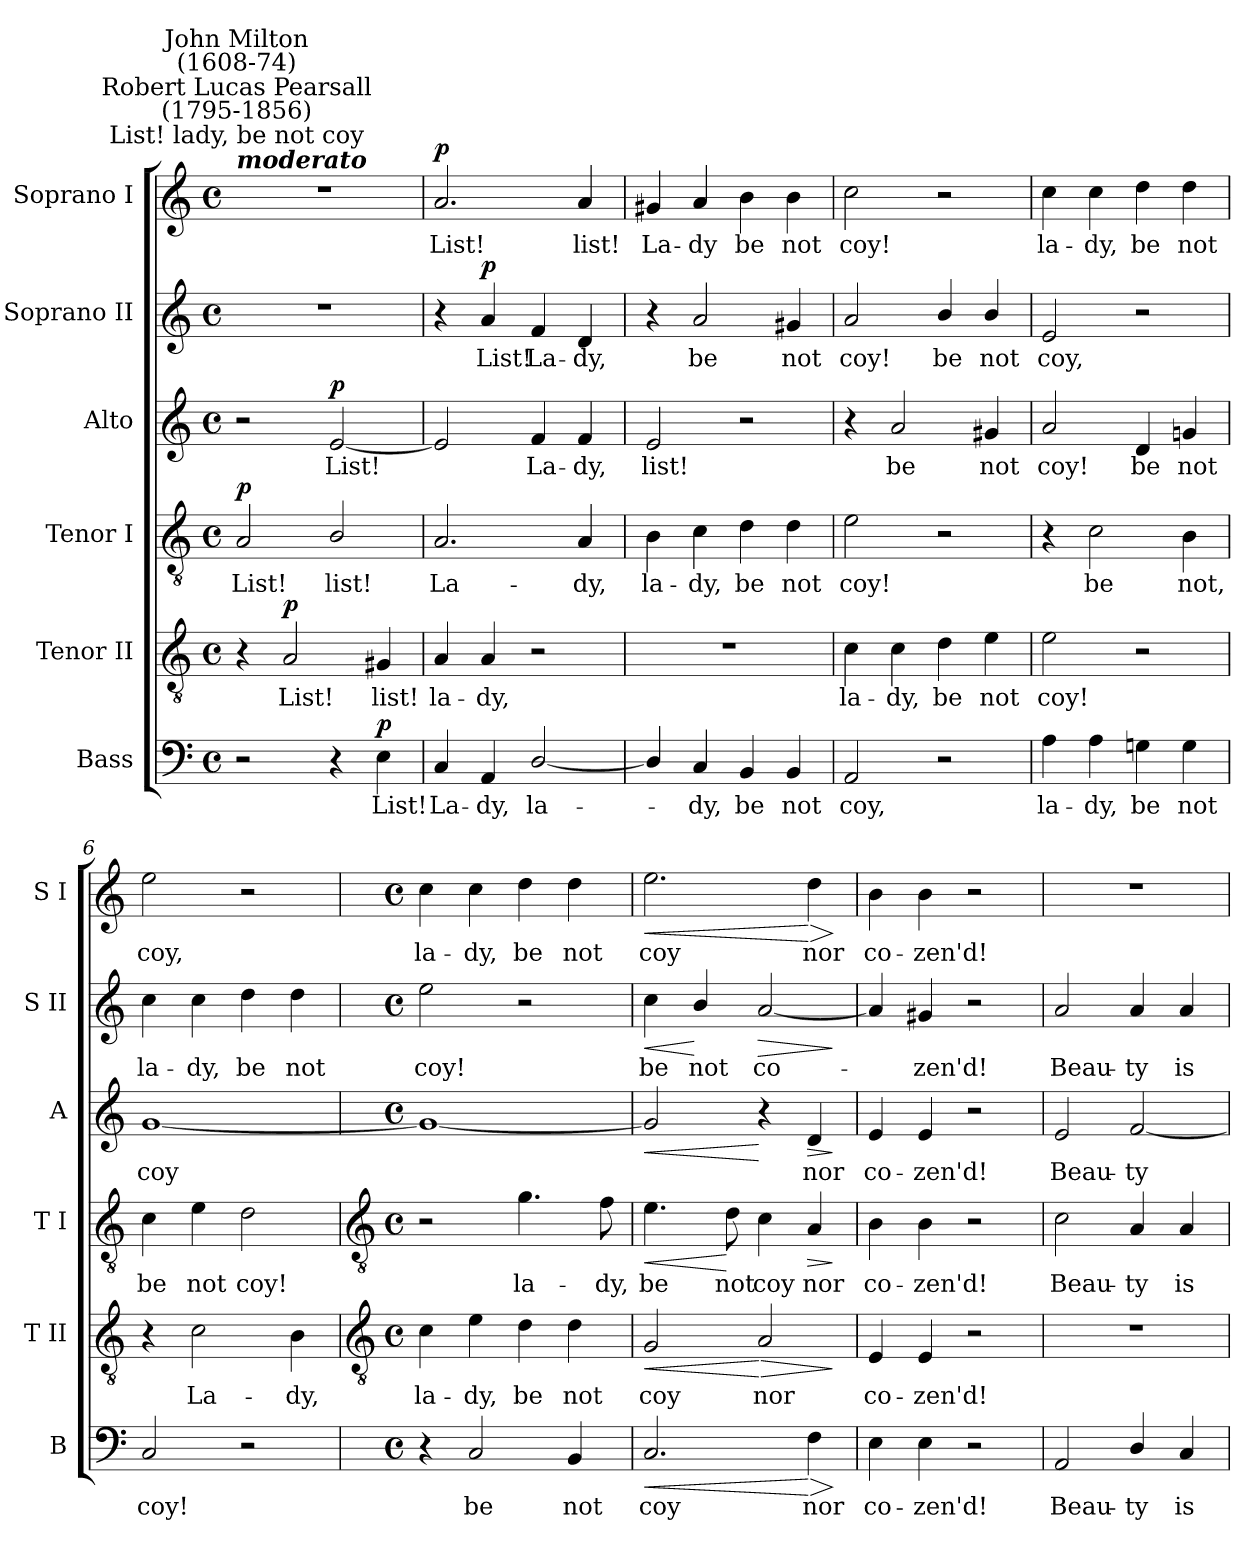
**kern	**text	**dynam	**kern	**text	**dynam	**kern	**text	**dynam	**kern	**text	**dynam	**kern	**text	**dynam	**kern	**text	**dynam
*part6	*part6	*part6	*part5	*part5	*part5	*part4	*part4	*part4	*part3	*part3	*part3	*part2	*part2	*part2	*part1	*part1	*part1
*staff6	*staff6	*staff6	*staff5	*staff5	*staff5	*staff4	*staff4	*staff4	*staff3	*staff3	*staff3	*staff2	*staff2	*staff2	*staff1	*staff1	*staff1
*I"Bass	*	*	*I"Tenor II	*	*	*I"Tenor I	*	*	*I"Alto	*	*	*I"Soprano II	*	*	*I"Soprano I	*	*
*I'B	*	*	*I'T II	*	*	*I'T I	*	*	*I'A	*	*	*I'S II	*	*	*I'S I	*	*
*clefF4	*	*	*clefGv2	*	*	*clefGv2	*	*	*clefG2	*	*	*clefG2	*	*	*clefG2	*	*
*k[]	*	*	*k[]	*	*	*k[]	*	*	*k[]	*	*	*k[]	*	*	*k[]	*	*
*C:	*	*	*C:	*	*	*C:	*	*	*C:	*	*	*C:	*	*	*C:	*	*
*M4/4	*	*	*M4/4	*	*	*M4/4	*	*	*M4/4	*	*	*M4/4	*	*	*M4/4	*	*
*met(c)	*	*	*met(c)	*	*	*met(c)	*	*	*met(c)	*	*	*met(c)	*	*	*met(c)	*	*
=1	=1	=1	=1	=1	=1	=1	=1	=1	=1	=1	=1	=1	=1	=1	=1	=1	=1
!	!	!	!	!	!	!	!	!	!	!	!	!	!	!	!LO:TX:a:Bi:t=moderato	!	!
!	!	!	!	!	!	!	!	!	!	!	!	!	!	!	!LO:TX:a:cj:t=List! lady, be not coy	!	!
!	!	!	!	!	!	!	!	!	!	!	!	!	!	!	!LO:TX:a:cj:t=Robert Lucas Pearsall\n(1795-1856)	!	!
!	!	!	!	!	!	!	!	!	!	!	!	!	!	!	!LO:TX:a:cj:t=John Milton\n(1608-74)	!	!
!	!	!	!	!	!	!	!LO:LY:b	!LO:DY:b	!	!	!	!	!	!	!	!	!
2r	.	.	4r	.	.	2A	List!	p	2r	.	.	1r	.	.	1r	.	.
!	!	!	!	!LO:LY:b	!LO:DY:b	!	!	!	!	!	!	!	!	!	!	!	!
.	.	.	2A	List!	p	.	.	.	.	.	.	.	.	.	.	.	.
!	!	!	!	!	!	!	!LO:LY:b	!	!	!LO:LY:b	!LO:DY:b	!	!	!	!	!	!
4r	.	.	.	.	.	2B/	list!	.	[2e	List!	p	.	.	.	.	.	.
!	!LO:LY:b	!LO:DY:b	!	!LO:LY:b	!	!	!	!	!	!	!	!	!	!	!	!	!
4E	List!	p	4G#X	list!	.	.	.	.	.	.	.	.	.	.	.	.	.
=2	=2	=2	=2	=2	=2	=2	=2	=2	=2	=2	=2	=2	=2	=2	=2	=2	=2
!	!LO:LY:b	!	!	!LO:LY:b	!	!	!LO:LY:b	!	!	!	!	!	!	!	!	!LO:LY:b	!LO:DY:b
4C	La-	.	4A	la-	.	2.A	La-	.	2e]	.	.	4r	.	.	2.a	List!	p
!	!LO:LY:b	!	!	!LO:LY:b	!	!	!	!	!	!	!	!	!LO:LY:b	!LO:DY:b	!	!	!
4AA	-dy,	.	4A	-dy,	.	.	.	.	.	.	.	4a	List!	p	.	.	.
!	!LO:LY:b	!	!	!	!	!	!	!	!	!LO:LY:b	!	!	!LO:LY:b	!	!	!	!
[2D/	la-	.	2r	.	.	.	.	.	4f	La-	.	4f	La-	.	.	.	.
!	!	!	!	!	!	!	!LO:LY:b	!	!	!LO:LY:b	!	!	!LO:LY:b	!	!	!LO:LY:b	!
.	.	.	.	.	.	4A	-dy,	.	4f	-dy,	.	4d	-dy,	.	4a	list!	.
=3	=3	=3	=3	=3	=3	=3	=3	=3	=3	=3	=3	=3	=3	=3	=3	=3	=3
!	!	!	!	!	!	!	!LO:LY:b	!	!	!LO:LY:b	!	!	!	!	!	!LO:LY:b	!
4D/]	.	.	1r	.	.	4B	la-	.	2e	list!	.	4r	.	.	4g#X	La-	.
!	!LO:LY:b	!	!	!	!	!	!LO:LY:b	!	!	!	!	!	!LO:LY:b	!	!	!LO:LY:b	!
4C	dy,	.	.	.	.	4c	-dy,	.	.	.	.	2a	be	.	4a	-dy	.
!	!LO:LY:b	!	!	!	!	!	!LO:LY:b	!	!	!	!	!	!	!	!	!LO:LY:b	!
4BB	be	.	.	.	.	4d	be	.	2r	.	.	.	.	.	4b	be	.
!	!LO:LY:b	!	!	!	!	!	!LO:LY:b	!	!	!	!	!	!LO:LY:b	!	!	!LO:LY:b	!
4BB	not	.	.	.	.	4d	not	.	.	.	.	4g#X	not	.	4b	not	.
=4	=4	=4	=4	=4	=4	=4	=4	=4	=4	=4	=4	=4	=4	=4	=4	=4	=4
!	!LO:LY:b	!	!	!LO:LY:b	!	!	!LO:LY:b	!	!	!	!	!	!LO:LY:b	!	!	!LO:LY:b	!
2AA	coy,	.	4c	la-	.	2e	coy!	.	4r	.	.	2a	coy!	.	2cc	coy!	.
!	!	!	!	!LO:LY:b	!	!	!	!	!	!LO:LY:b	!	!	!	!	!	!	!
.	.	.	4c	-dy,	.	.	.	.	2a	be	.	.	.	.	.	.	.
!	!	!	!	!LO:LY:b	!	!	!	!	!	!	!	!	!LO:LY:b	!	!	!	!
2r	.	.	4d	be	.	2r	.	.	.	.	.	4b/	be	.	2r	.	.
!	!	!	!	!LO:LY:b	!	!	!	!	!	!LO:LY:b	!	!	!LO:LY:b	!	!	!	!
.	.	.	4e	not	.	.	.	.	4g#X	not	.	4b/	not	.	.	.	.
=5	=5	=5	=5	=5	=5	=5	=5	=5	=5	=5	=5	=5	=5	=5	=5	=5	=5
!	!LO:LY:b	!	!	!LO:LY:b	!	!	!	!	!	!LO:LY:b	!	!	!LO:LY:b	!	!	!LO:LY:b	!
4A	la-	.	2e	coy!	.	4r	.	.	2a	coy!	.	2e	coy,	.	4cc	la-	.
!	!LO:LY:b	!	!	!	!	!	!LO:LY:b	!	!	!	!	!	!	!	!	!LO:LY:b	!
4A	-dy,	.	.	.	.	2c	be	.	.	.	.	.	.	.	4cc	-dy,	.
!	!LO:LY:b	!	!	!	!	!	!	!	!	!LO:LY:b	!	!	!	!	!	!LO:LY:b	!
4Gn	be	.	2r	.	.	.	.	.	4d	be	.	2r	.	.	4dd	be	.
!	!LO:LY:b	!	!	!	!	!	!LO:LY:b	!	!	!LO:LY:b	!	!	!	!	!	!LO:LY:b	!
4G	not	.	.	.	.	4B	not,	.	4gn	not	.	.	.	.	4dd	not	.
=6	=6	=6	=6	=6	=6	=6	=6	=6	=6	=6	=6	=6	=6	=6	=6	=6	=6
!	!LO:LY:b	!	!	!	!	!	!LO:LY:b	!	!	!LO:LY:b	!	!	!LO:LY:b	!	!	!LO:LY:b	!
2C	coy!	.	4r	.	.	4c	be	.	[1g	coy	.	4cc	la-	.	2ee	coy,	.
!	!	!	!	!LO:LY:b	!	!	!LO:LY:b	!	!	!	!	!	!LO:LY:b	!	!	!	!
.	.	.	2c	La-	.	4e	not	.	.	.	.	4cc	-dy,	.	.	.	.
!	!	!	!	!	!	!	!LO:LY:b	!	!	!	!	!	!LO:LY:b	!	!	!	!
2r	.	.	.	.	.	2d	coy!	.	.	.	.	4dd	be	.	2r	.	.
!	!	!	!	!LO:LY:b	!	!	!	!	!	!	!	!	!LO:LY:b	!	!	!	!
.	.	.	4B	-dy,	.	.	.	.	.	.	.	4dd	not	.	.	.	.
!!LO:LB:g=z
=7	=7	=7	=7	=7	=7	=7	=7	=7	=7	=7	=7	=7	=7	=7	=7	=7	=7
*	*	*	*clefGv2	*	*	*clefGv2	*	*	*	*	*	*	*	*	*	*	*
*M4/4	*	*	*M4/4	*	*	*M4/4	*	*	*M4/4	*	*	*M4/4	*	*	*M4/4	*	*
*met(c)	*	*	*met(c)	*	*	*met(c)	*	*	*met(c)	*	*	*met(c)	*	*	*met(c)	*	*
!	!	!	!	!LO:LY:b	!	!	!	!	!	!	!	!	!LO:LY:b	!	!	!LO:LY:b	!
4r	.	.	4c	la-	.	2r	.	.	1g_	.	.	2ee	coy!	.	4cc	la-	.
!	!LO:LY:b	!	!	!LO:LY:b	!	!	!	!	!	!	!	!	!	!	!	!LO:LY:b	!
2C	be	.	4e	-dy,	.	.	.	.	.	.	.	.	.	.	4cc	-dy,	.
!	!	!	!	!LO:LY:b	!	!	!LO:LY:b	!	!	!	!	!	!	!	!	!LO:LY:b	!
.	.	.	4d	be	.	4.g	la-	.	.	.	.	2r	.	.	4dd	be	.
!	!LO:LY:b	!	!	!LO:LY:b	!	!	!	!	!	!	!	!	!	!	!	!LO:LY:b	!
4BB	not	.	4d	not	.	.	.	.	.	.	.	.	.	.	4dd	not	.
!	!	!	!	!	!	!	!LO:LY:b	!	!	!	!	!	!	!	!	!	!
.	.	.	.	.	.	8f	-dy,	.	.	.	.	.	.	.	.	.	.
=8	=8	=8	=8	=8	=8	=8	=8	=8	=8	=8	=8	=8	=8	=8	=8	=8	=8
!	!LO:LY:b	!LO:HP:b	!	!LO:LY:b	!LO:HP:b	!	!LO:LY:b	!LO:HP:b	!	!	!LO:HP:b	!	!LO:LY:b	!LO:HP:b	!	!LO:LY:b	!LO:HP:b
2.C	coy	<	2G	coy	<	4.e	be	<	2g]	.	<	4cc	be	<	2.ee	coy	<
!	!	!	!	!	!	!	!	!	!	!	!	!	!LO:LY:b	!	!	!	!
.	.	.	.	.	.	.	.	.	.	.	.	4b/	not	[	.	.	.
!	!	!	!	!	!	!	!LO:LY:b	!	!	!	!	!	!	!	!	!	!
.	.	.	.	.	.	8d	not	[	.	.	.	.	.	.	.	.	.
!	!	!	!	!LO:LY:b	!LO:HP:n=1:b	!	!LO:LY:b	!	!	!	!	!	!LO:LY:b	!LO:HP:b	!	!	!
.	.	.	2A	nor	[ >	4c	coy	.	4r	.	[	[2a	co-	>	.	.	.
!	!LO:LY:b	!LO:HP:n=1:b	!	!	!	!	!LO:LY:b	!LO:HP:b	!	!LO:LY:b	!LO:HP:b	!	!	!	!	!LO:LY:b	!LO:HP:n=1:b
4F	nor	[ >	.	.	.	4A	nor	>	4d	nor	>	.	.	.	4dd	nor	[ >
.	.	]	.	.	]	.	.	]	.	.	]	.	.	]	.	.	]
=9	=9	=9	=9	=9	=9	=9	=9	=9	=9	=9	=9	=9	=9	=9	=9	=9	=9
!	!LO:LY:b	!	!	!LO:LY:b	!	!	!LO:LY:b	!	!	!LO:LY:b	!	!	!	!	!	!LO:LY:b	!
4E	co-	.	4E	co-	.	4B	co-	.	4e	co-	.	4a]	.	.	4b	co-	.
!	!LO:LY:b	!	!	!LO:LY:b	!	!	!LO:LY:b	!	!	!LO:LY:b	!	!	!LO:LY:b	!	!	!LO:LY:b	!
4E	-zen'd!	.	4E	-zen'd!	.	4B	-zen'd!	.	4e	-zen'd!	.	4g#X	zen'd!	.	4b	-zen'd!	.
2r	.	.	2r	.	.	2r	.	.	2r	.	.	2r	.	.	2r	.	.
=10	=10	=10	=10	=10	=10	=10	=10	=10	=10	=10	=10	=10	=10	=10	=10	=10	=10
!	!LO:LY:b	!	!	!	!	!	!LO:LY:b	!	!	!LO:LY:b	!	!	!LO:LY:b	!	!	!	!
2AA	Beau-	.	1r	.	.	2c	Beau-	.	2e	Beau-	.	2a	Beau-	.	1r	.	.
!	!LO:LY:b	!	!	!	!	!	!LO:LY:b	!	!	!LO:LY:b	!	!	!LO:LY:b	!	!	!	!
4D/	-ty	.	.	.	.	4A	-ty	.	[2f	-ty	.	4a	-ty	.	.	.	.
!	!LO:LY:b	!	!	!	!	!	!LO:LY:b	!	!	!	!	!	!LO:LY:b	!	!	!	!
4C	is	.	.	.	.	4A	is	.	.	.	.	4a	is	.	.	.	.
=	=	=	=	=	=	=	=	=	=	=	=	=	=	=	=	=	=
*-	*-	*-	*-	*-	*-	*-	*-	*-	*-	*-	*-	*-	*-	*-	*-	*-	*-
